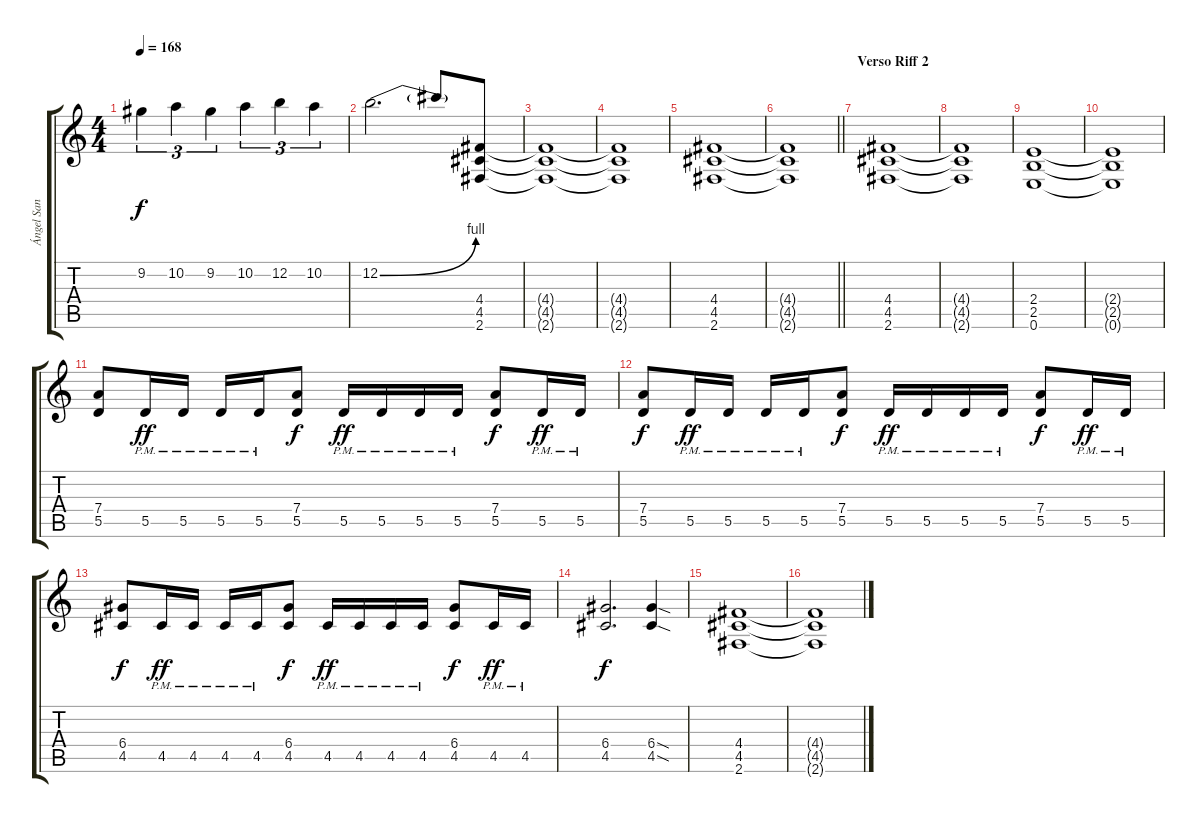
\track ("Ángel San Juan" "Ángel San ") {instrument distortionguitar}
\staff {score tabs}
\tuning (E4 B3 G3 D3 A2 E2) {hide}
\ts (4 4)
\tempo 168
\clef g2
\ks c
9.2.4{tu (3 2) dy f} 10.2.4{tu (3 2)} 9.2.4{tu (3 2)} 10.2.4{tu (3 2)} 12.2.4{tu (3 2)} 10.2.4{tu (3 2)} |
12.2{be (bend 0 0 60 4)}.2{d} 12.2{t}.8 (4.4 4.5 2.6).8{volume 11} |
(4.4{t} 4.5{t} 2.6{t}).1{volume 11} |
(4.4{t} 4.5{t} 2.6{t}).1 |
(4.4 4.5 2.6).1 |
\barLineRight lightlight
(4.4{t} 4.5{t} 2.6{t}).1 |
\section ("" "Verso Riff 2")
(4.4 4.5 2.6).1 |
(4.4{t} 4.5{t} 2.6{t}).1 |
(2.4 2.5 0.6).1 |
(2.4{t} 2.5{t} 0.6{t}).1 |
(7.4 5.5).8 5.5{pm}.16{dy ff} 5.5{pm}.16 5.5{pm}.16 5.5{pm}.16 (7.4 5.5).8{dy f} 5.5{pm}.16{dy ff} 5.5{pm}.16 5.5{pm}.16 5.5{pm}.16 (7.4 5.5).8{dy f} 5.5{pm}.16{dy ff} 5.5{pm}.16 |
(7.4 5.5).8{dy f} 5.5{pm}.16{dy ff} 5.5{pm}.16 5.5{pm}.16 5.5{pm}.16 (7.4 5.5).8{dy f} 5.5{pm}.16{dy ff} 5.5{pm}.16 5.5{pm}.16 5.5{pm}.16 (7.4 5.5).8{dy f} 5.5{pm}.16{dy ff} 5.5{pm}.16 |
(6.4 4.5).8{dy f} 4.5{pm}.16{dy ff} 4.5{pm}.16 4.5{pm}.16 4.5{pm}.16 (6.4 4.5).8{dy f} 4.5{pm}.16{dy ff} 4.5{pm}.16 4.5{pm}.16 4.5{pm}.16 (6.4 4.5).8{dy f} 4.5{pm}.16{dy ff} 4.5{pm}.16 |
(6.4 4.5).2{d dy f} (6.4{sod} 4.5{sod}).4 |
(4.4 4.5 2.6).1 |
(4.4{t} 4.5{t} 2.6{t}).1
